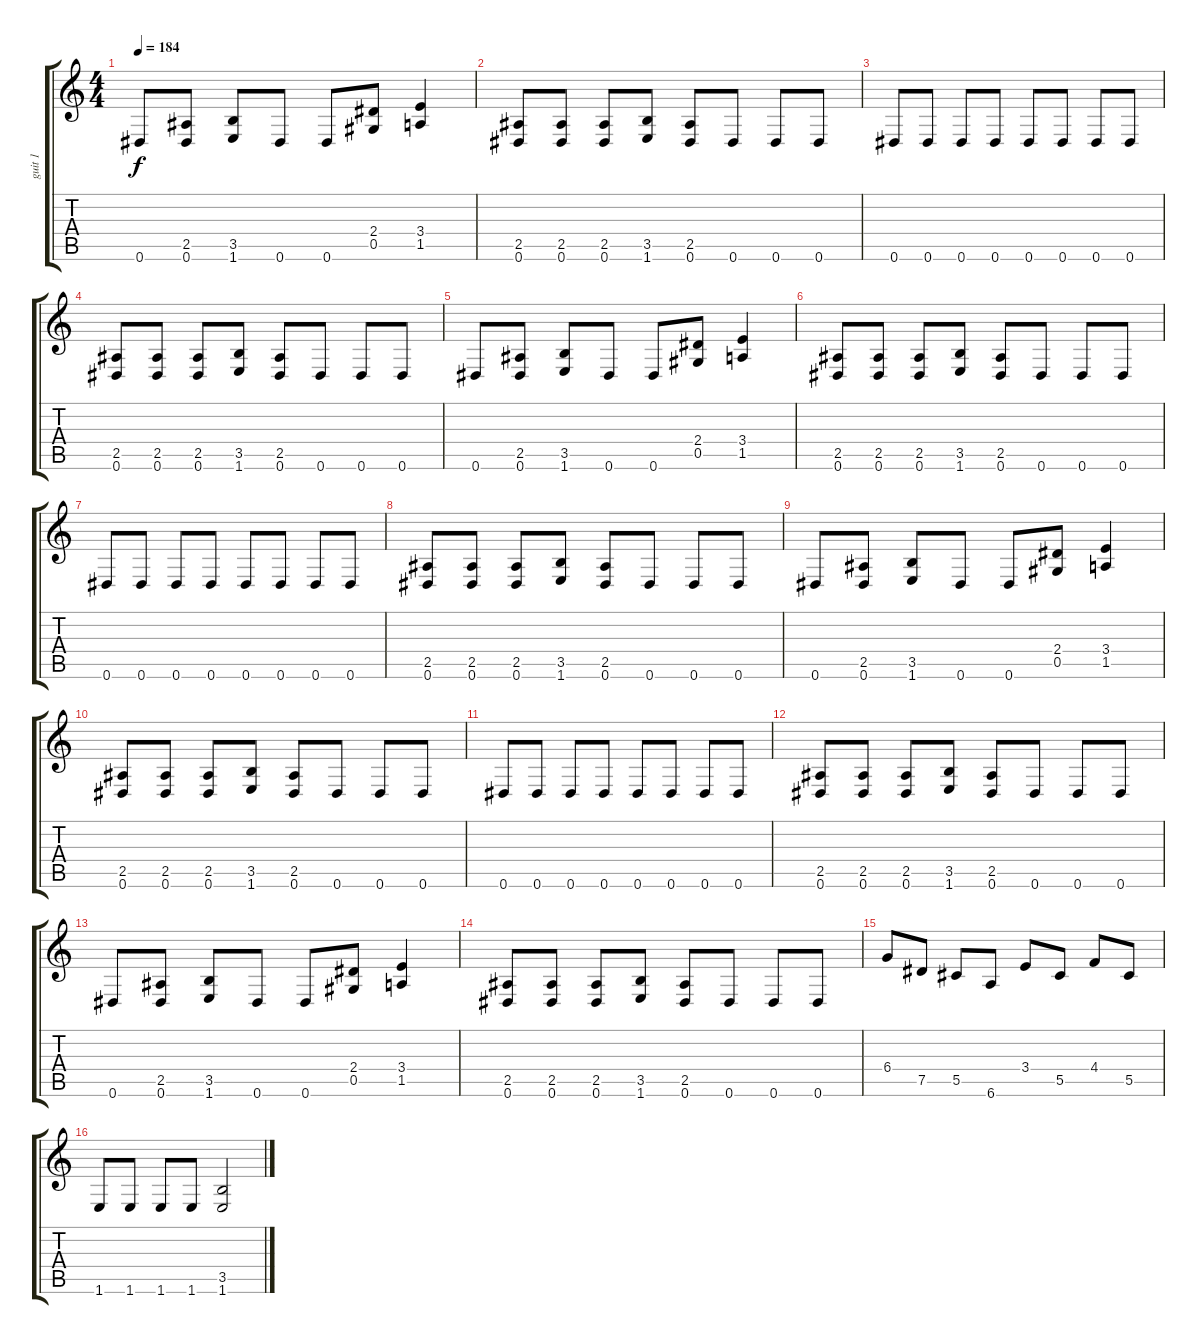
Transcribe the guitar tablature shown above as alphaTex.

\track ("guit 1" "guit 1") {instrument distortionguitar}
\staff {score tabs}
\tuning (Eb4 Bb3 Gb3 Db3 Ab2 Eb2) {hide}
\ts (4 4)
\tempo 184
\clef g2
\ks c
0.6.8{dy f} (2.5 0.6).8 (3.5 1.6).8 0.6.8 0.6.8 (2.4 0.5).8 (3.4 1.5).4 |
(2.5 0.6).8 (2.5 0.6).8 (2.5 0.6).8 (3.5 1.6).8 (2.5 0.6).8 0.6.8 0.6.8 0.6.8 |
0.6.8 0.6.8 0.6.8 0.6.8 0.6.8 0.6.8 0.6.8 0.6.8 |
(2.5 0.6).8 (2.5 0.6).8 (2.5 0.6).8 (3.5 1.6).8 (2.5 0.6).8 0.6.8 0.6.8 0.6.8 |
0.6.8 (2.5 0.6).8 (3.5 1.6).8 0.6.8 0.6.8 (2.4 0.5).8 (3.4 1.5).4 |
(2.5 0.6).8 (2.5 0.6).8 (2.5 0.6).8 (3.5 1.6).8 (2.5 0.6).8 0.6.8 0.6.8 0.6.8 |
0.6.8 0.6.8 0.6.8 0.6.8 0.6.8 0.6.8 0.6.8 0.6.8 |
(2.5 0.6).8 (2.5 0.6).8 (2.5 0.6).8 (3.5 1.6).8 (2.5 0.6).8 0.6.8 0.6.8 0.6.8 |
0.6.8 (2.5 0.6).8 (3.5 1.6).8 0.6.8 0.6.8 (2.4 0.5).8 (3.4 1.5).4 |
(2.5 0.6).8 (2.5 0.6).8 (2.5 0.6).8 (3.5 1.6).8 (2.5 0.6).8 0.6.8 0.6.8 0.6.8 |
0.6.8 0.6.8 0.6.8 0.6.8 0.6.8 0.6.8 0.6.8 0.6.8 |
(2.5 0.6).8 (2.5 0.6).8 (2.5 0.6).8 (3.5 1.6).8 (2.5 0.6).8 0.6.8 0.6.8 0.6.8 |
0.6.8 (2.5 0.6).8 (3.5 1.6).8 0.6.8 0.6.8 (2.4 0.5).8 (3.4 1.5).4 |
(2.5 0.6).8 (2.5 0.6).8 (2.5 0.6).8 (3.5 1.6).8 (2.5 0.6).8 0.6.8 0.6.8 0.6.8 |
6.4.8 7.5.8 5.5.8 6.6.8 3.4.8 5.5.8 4.4.8 5.5.8 |
1.6.8 1.6.8 1.6.8 1.6.8 (3.5 1.6).2
